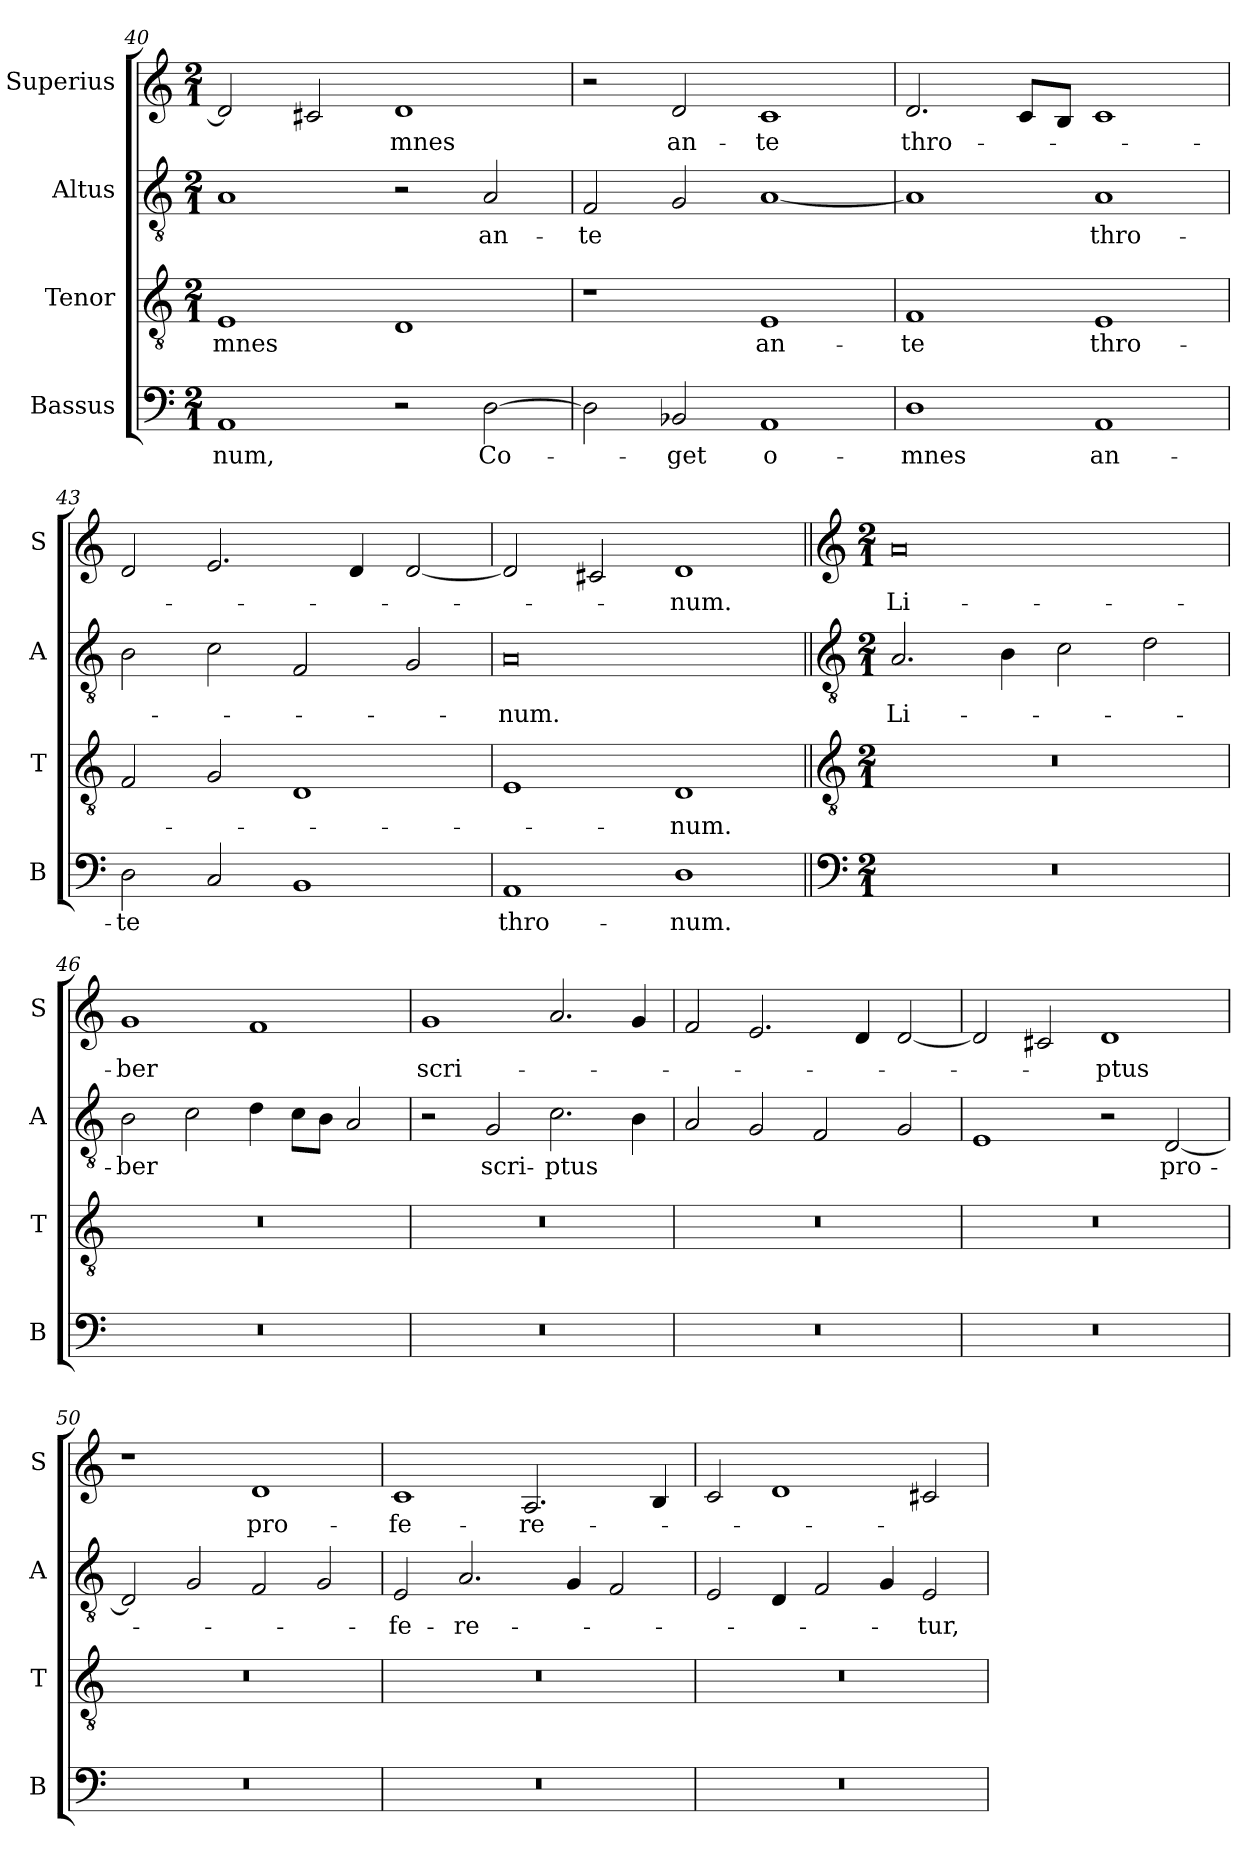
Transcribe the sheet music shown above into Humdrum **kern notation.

**kern	**text	**kern	**text	**kern	**text	**kern	**text
*part4	*part4	*part3	*part3	*part2	*part2	*part1	*part1
*staff4	*staff4	*staff3	*staff3	*staff2	*staff2	*staff1	*staff1
*I"Bassus	*	*I"Tenor	*	*I"Altus	*	*I"Superius	*
*I'B	*	*I'T	*	*I'A	*	*I'S	*
*clefF4	*	*clefGv2	*	*clefGv2	*	*clefG2	*
*k[]	*	*k[]	*	*k[]	*	*k[]	*
*M2/1	*	*M2/1	*	*M2/1	*	*M2/1	*
=40	=40	=40	=40	=40	=40	=40	=40
1AA	-num,	1E	-mnes	1A	.	2d]	.
.	.	.	.	.	.	2c#X	.
2r	.	1D	.	2r	.	1d	-mnes
[2D	Co-	.	.	2A	an-	.	.
=41	=41	=41	=41	=41	=41	=41	=41
2D]	.	1r	.	2F	-te	2r	.
2BB-X	-get	.	.	2G	.	2d	an-
1AA	o-	1E	an-	[1A	.	1c	-te
=42	=42	=42	=42	=42	=42	=42	=42
1D	-mnes	1F	-te	1A]	.	2.d	thro-
.	.	.	.	.	.	8cL	.
.	.	.	.	.	.	8BJ	.
1AA	an-	1E	thro-	1A	thro-	1c	.
=43	=43	=43	=43	=43	=43	=43	=43
2D	-te	2F	.	2B	.	2d	.
2C	.	2G	.	2c	.	2.e	.
1BB	.	1D	.	2F	.	.	.
.	.	.	.	.	.	4d	.
.	.	.	.	2G	.	[2d	.
=44	=44	=44	=44	=44	=44	=44	=44
1AA	thro-	1E	.	0A	-num.	2d]	.
.	.	.	.	.	.	2c#X	.
1D	-num.	1D	-num.	.	.	1d	-num.
!!LO:PB:g=z
=45||	=45||	=45||	=45||	=45||	=45||	=45||	=45||
*clefF4	*	*clefGv2	*	*clefGv2	*	*clefG2	*
*k[]	*	*k[]	*	*k[]	*	*k[]	*
*M2/1	*	*M2/1	*	*M2/1	*	*M2/1	*
0r	.	0r	.	2.A	Li-	0a	Li-
.	.	.	.	4B	.	.	.
.	.	.	.	2c	.	.	.
.	.	.	.	2d	.	.	.
=46	=46	=46	=46	=46	=46	=46	=46
0r	.	0r	.	2B	-ber	1g	-ber
.	.	.	.	2c	.	.	.
.	.	.	.	4d	.	1f	.
.	.	.	.	8cL	.	.	.
.	.	.	.	8BJ	.	.	.
.	.	.	.	2A	.	.	.
=47	=47	=47	=47	=47	=47	=47	=47
0r	.	0r	.	2r	.	1g	scri-
.	.	.	.	2G	scri-	.	.
.	.	.	.	2.c	-ptus	2.a	.
.	.	.	.	4B	.	4g	.
=48	=48	=48	=48	=48	=48	=48	=48
0r	.	0r	.	2A	.	2f	.
.	.	.	.	2G	.	2.e	.
.	.	.	.	2F	.	.	.
.	.	.	.	.	.	4d	.
.	.	.	.	2G	.	[2d	.
=49	=49	=49	=49	=49	=49	=49	=49
0r	.	0r	.	1E	.	2d]	.
.	.	.	.	.	.	2c#X	.
.	.	.	.	2r	.	1d	-ptus
.	.	.	.	[2D	pro-	.	.
=50	=50	=50	=50	=50	=50	=50	=50
0r	.	0r	.	2D]	.	1r	.
.	.	.	.	2G	.	.	.
.	.	.	.	2F	.	1d	pro-
.	.	.	.	2G	.	.	.
=51	=51	=51	=51	=51	=51	=51	=51
0r	.	0r	.	2E	-fe-	1c	-fe-
.	.	.	.	2.A	-re-	.	.
.	.	.	.	.	.	2.A	-re-
.	.	.	.	4G	.	.	.
.	.	.	.	2F	.	.	.
.	.	.	.	.	.	4B	.
=52	=52	=52	=52	=52	=52	=52	=52
0r	.	0r	.	2E	.	2c	.
.	.	.	.	4D	.	1d	.
.	.	.	.	2F	.	.	.
.	.	.	.	4G	.	.	.
.	.	.	.	2E	-tur,	2c#X	.
=	=	=	=	=	=	=	=
*-	*-	*-	*-	*-	*-	*-	*-
